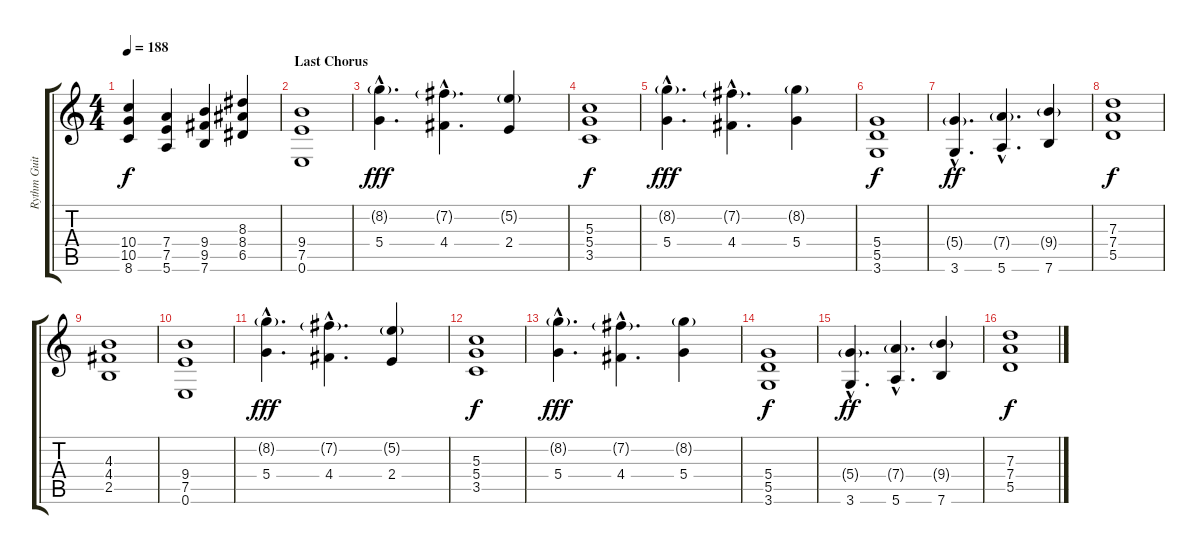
\track ("Rythm Guitar 1" "Rythm Guit") {instrument distortionguitar}
\staff {score tabs}
\tuning (E4 B3 G3 D3 A2 E2) {hide}
\ts (4 4)
\tempo 188
\clef g2
\ks c
(10.4 10.5 8.6).4{dy f} (7.4 7.5 5.6).4 (9.4 9.5 7.6).4 (8.3 8.4 6.5).4 |
\section ("" "Last Chorus")
(9.4 7.5 0.6).1 |
(8.2{g hac} 5.4{hac}).4{d dy fff} (7.2{g hac} 4.4{hac}).4{d} (5.2{g} 2.4).4 |
(5.3 5.4 3.5).1{dy f} |
(8.2{g hac} 5.4{hac}).4{d dy fff} (7.2{g hac} 4.4{hac}).4{d} (8.2{g} 5.4).4 |
(5.4 5.5 3.6).1{dy f} |
(5.4{g hac} 3.6{hac}).4{d dy ff} (7.4{g hac} 5.6{hac}).4{d} (9.4{g} 7.6).4 |
(7.3 7.4 5.5).1{dy f} |
(4.3 4.4 2.5).1 |
(9.4 7.5 0.6).1 |
(8.2{g hac} 5.4{hac}).4{d dy fff} (7.2{g hac} 4.4{hac}).4{d} (5.2{g} 2.4).4 |
(5.3 5.4 3.5).1{dy f} |
(8.2{g hac} 5.4{hac}).4{d dy fff} (7.2{g hac} 4.4{hac}).4{d} (8.2{g} 5.4).4 |
(5.4 5.5 3.6).1{dy f} |
(5.4{g hac} 3.6{hac}).4{d dy ff} (7.4{g hac} 5.6{hac}).4{d} (9.4{g} 7.6).4 |
(7.3 7.4 5.5).1{dy f}
